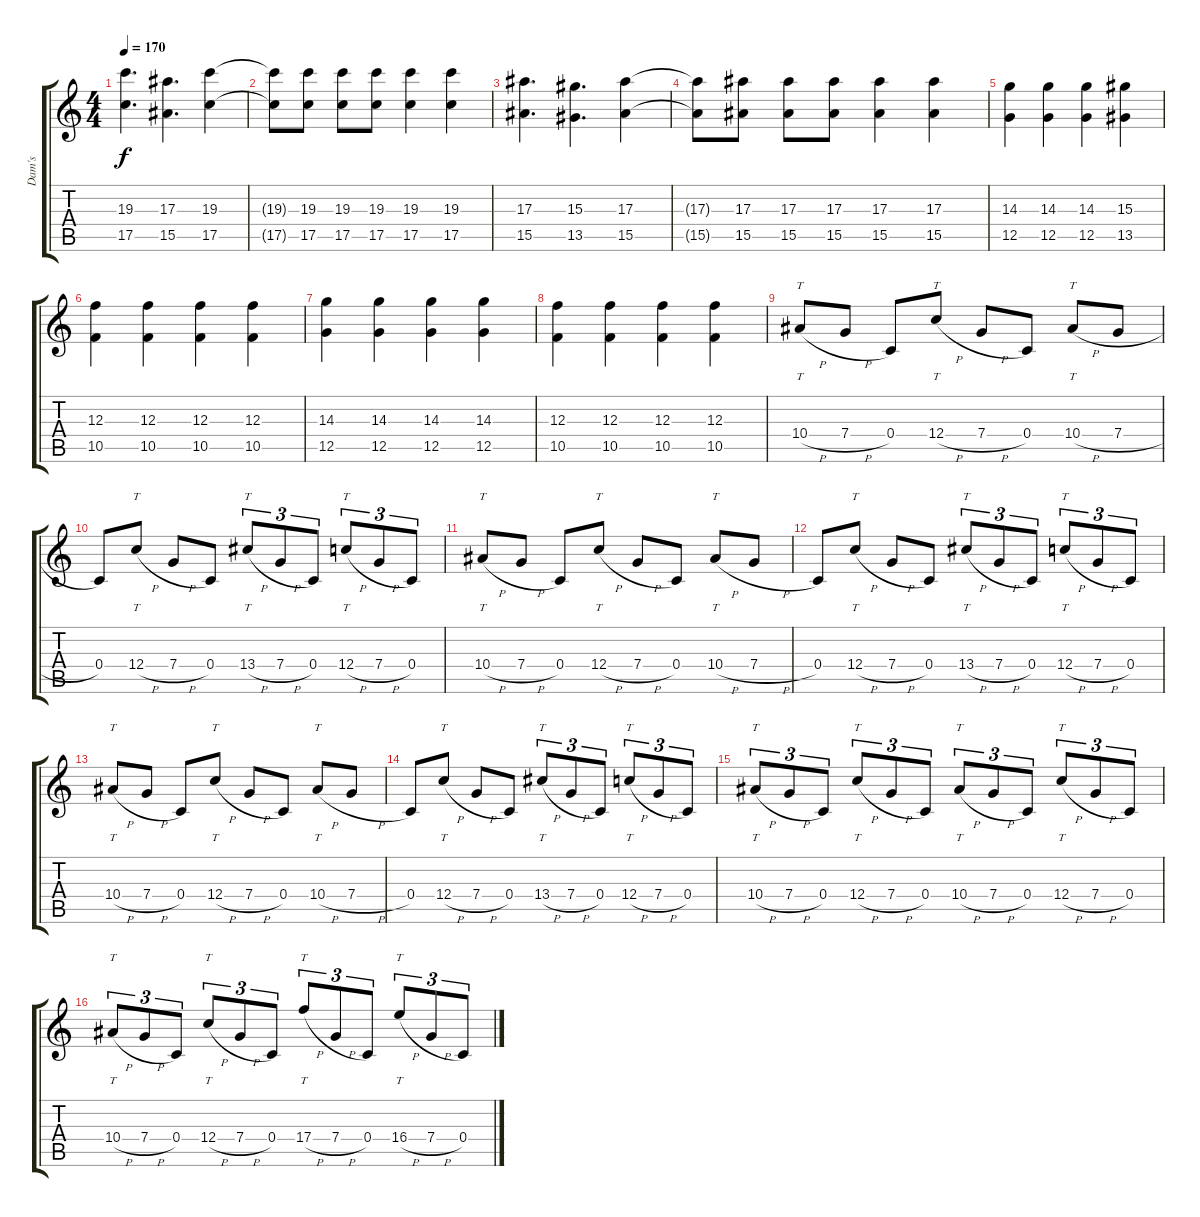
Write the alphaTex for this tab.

\track ("Dam's" "Dam's") {instrument distortionguitar}
\staff {score tabs}
\tuning (D4 A3 F3 C3 G2 C2) {hide}
\ts (4 4)
\tempo 170
\clef g2
\ks c
(19.3 17.5).4{d dy f} (17.3 15.5).4{d} (19.3 17.5).4 |
(19.3{t} 17.5{t}).8 (19.3 17.5).8 (19.3 17.5).8 (19.3 17.5).8 (19.3 17.5).4 (19.3 17.5).4 |
(17.3 15.5).4{d} (15.3 13.5).4{d} (17.3 15.5).4 |
(17.3{t} 15.5{t}).8 (17.3 15.5).8 (17.3 15.5).8 (17.3 15.5).8 (17.3 15.5).4 (17.3 15.5).4 |
(14.3 12.5).4 (14.3 12.5).4 (14.3 12.5).4 (15.3 13.5).4 |
(12.3 10.5).4 (12.3 10.5).4 (12.3 10.5).4 (12.3 10.5).4 |
(14.3 12.5).4 (14.3 12.5).4 (14.3 12.5).4 (14.3 12.5).4 |
(12.3 10.5).4 (12.3 10.5).4 (12.3 10.5).4 (12.3 10.5).4 |
10.4{h}.8{tt} 7.4{h}.8 0.4.8 12.4{h}.8{tt} 7.4{h}.8 0.4.8 10.4{h}.8{tt} 7.4{h}.8 |
0.4.8 12.4{h}.8{tt} 7.4{h}.8 0.4.8 13.4{h}.8{tt tu (3 2)} 7.4{h}.8{tu (3 2)} 0.4.8{tu (3 2)} 12.4{h}.8{tt tu (3 2)} 7.4{h}.8{tu (3 2)} 0.4.8{tu (3 2)} |
10.4{h}.8{tt} 7.4{h}.8 0.4.8 12.4{h}.8{tt} 7.4{h}.8 0.4.8 10.4{h}.8{tt} 7.4{h}.8 |
0.4.8 12.4{h}.8{tt} 7.4{h}.8 0.4.8 13.4{h}.8{tt tu (3 2)} 7.4{h}.8{tu (3 2)} 0.4.8{tu (3 2)} 12.4{h}.8{tt tu (3 2)} 7.4{h}.8{tu (3 2)} 0.4.8{tu (3 2)} |
10.4{h}.8{tt} 7.4{h}.8 0.4.8 12.4{h}.8{tt} 7.4{h}.8 0.4.8 10.4{h}.8{tt} 7.4{h}.8 |
0.4.8 12.4{h}.8{tt} 7.4{h}.8 0.4.8 13.4{h}.8{tt tu (3 2)} 7.4{h}.8{tu (3 2)} 0.4.8{tu (3 2)} 12.4{h}.8{tt tu (3 2)} 7.4{h}.8{tu (3 2)} 0.4.8{tu (3 2)} |
10.4{h}.8{tt tu (3 2)} 7.4{h}.8{tu (3 2)} 0.4.8{tu (3 2)} 12.4{h}.8{tt tu (3 2)} 7.4{h}.8{tu (3 2)} 0.4.8{tu (3 2)} 10.4{h}.8{tt tu (3 2)} 7.4{h}.8{tu (3 2)} 0.4.8{tu (3 2)} 12.4{h}.8{tt tu (3 2)} 7.4{h}.8{tu (3 2)} 0.4.8{tu (3 2)} |
10.4{h}.8{tt tu (3 2)} 7.4{h}.8{tu (3 2)} 0.4.8{tu (3 2)} 12.4{h}.8{tt tu (3 2)} 7.4{h}.8{tu (3 2)} 0.4.8{tu (3 2)} 17.4{h}.8{tt tu (3 2)} 7.4{h}.8{tu (3 2)} 0.4.8{tu (3 2)} 16.4{h}.8{tt tu (3 2)} 7.4{h}.8{tu (3 2)} 0.4.8{tu (3 2)}
